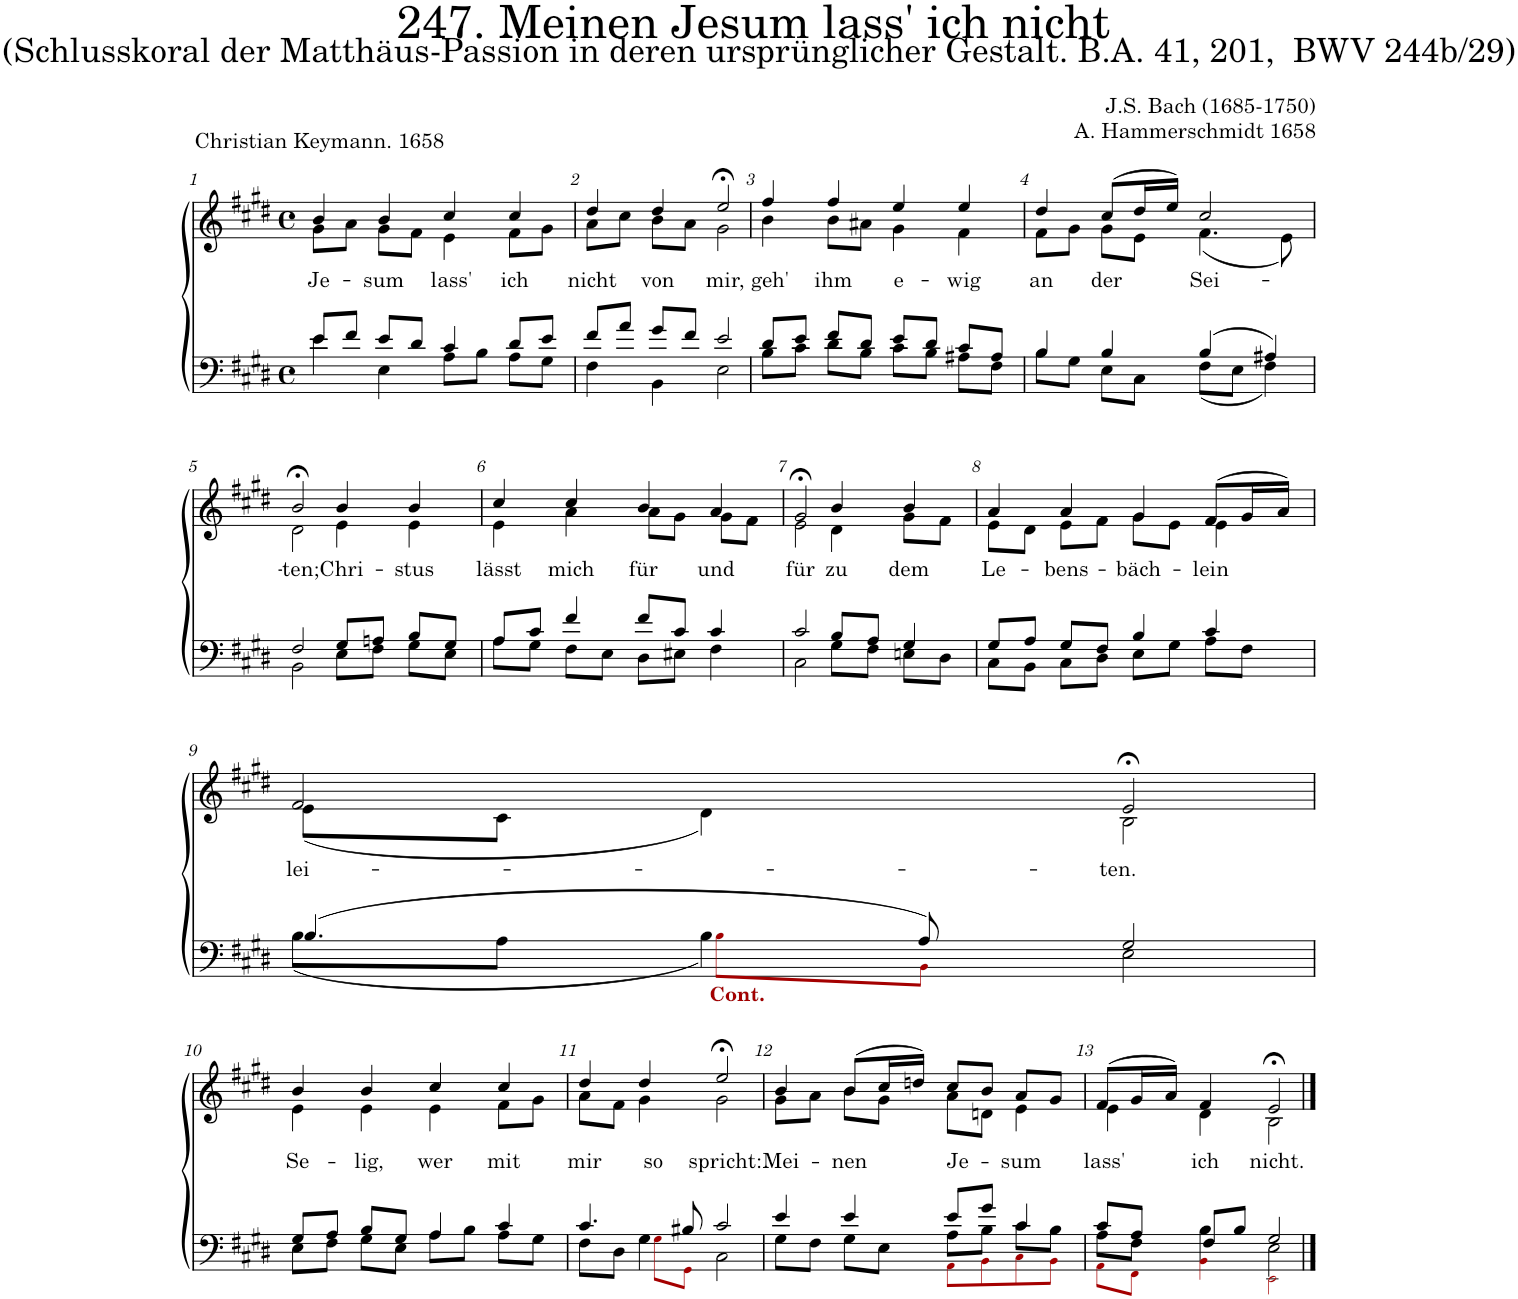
**kern	**kern	**text
*part2	*part1	*part1
*staff2	*staff1	*staff1
*I"Tenor/Bass	*I"Soprano/Alto	*
*clefF4	*clefG2	*
*k[f#c#g#d#]	*k[f#c#g#d#]	*
*M4/4	*M4/4	*
*met(c)	*met(c)	*
=1	=1	=1
*^	*	*
!	!	!	!LO:LY:b
*	*	*^	*
8e/L	4e\	4b/	8g#\L	Je-
8f#/J	.	.	8a\J	.
!	!	!	!	!LO:LY:b
8e/L	4E\	4b/	8g#\L	-sum
8d#/J	.	.	8f#\J	.
!	!	!	!	!LO:LY:b
4c#/	8A\L	4cc#/	4e\	lass'
.	8B\J	.	.	.
!	!	!	!	!LO:LY:b
8d#/L	8A\L	4cc#/	8f#\L	ich
8e/J	8G#\J	.	8g#\J	.
=2	=2	=2	=2	=2
!	!	!	!	!LO:LY:b
8f#/L	4F#\	4dd#/	8a\L	nicht
8a/J	.	.	8cc#\J	.
!	!	!	!	!LO:LY:b
8g#/L	4BB\	4dd#/	8b\L	von
8f#/J	.	.	8a\J	.
!	!	!	!	!LO:LY:b
2e/	2E\	2ee;<,/	2g#\	mir,
=3	=3	=3	=3	=3
!	!	!	!	!LO:LY:b
8d#/L	8B\L	4ff#/	4b\	geh'
8e/J	8c#\J	.	.	.
!	!	!	!	!LO:LY:b
8f#/L	8d#\L	4ff#/	8b\L	ihm
8d#/J	8B\J	.	8a#X\J	.
!	!	!	!	!LO:LY:b
8e/L	8c#\L	4ee/	4g#\	e-
8d#/J	8B\J	.	.	.
!	!	!	!	!LO:LY:b
8c#/L	8A#X\L	4ee/	4f#\	-wig
8A#/J	8F#\J	.	.	.
=4	=4	=4	=4	=4
!	!	!	!	!LO:LY:b
4B/	8B\L	4dd#/	8f#\L	an
.	8G#\J	.	8g#\J	.
!	!	!	!	!LO:LY:b
4B/	8E\L	(8cc#/L	8g#\L	der
.	8C#\J	16dd#/L	8e\J	.
.	.	16ee/JJ)	.	.
!	!	!	!	!LO:LY:b
(4B/	(8F#\L	2cc#/	(4.f#\	Sei-
.	8E\J	.	.	.
4A#X/)	4F#\)	.	.	.
.	.	.	8e\)	.
!!LO:LB:g=z	!!
=5	=5	=5	=5	=5
!	!	!	!	!LO:LY:b
2F#/	2BB\	2b;<,/	2d#\	ten;
!	!	!	!	!LO:LY:b
8G#/L	8E\L	4b/	4e\	Chri-
8An/J	8F#\J	.	.	.
!	!	!	!	!LO:LY:b
8B/L	8G#\L	4b/	4e\	-stus
8G#/J	8E\J	.	.	.
=6	=6	=6	=6	=6
!	!	!	!	!LO:LY:b
8A/L	8A\L	4cc#/	4e\	lässt
8c#/J	8G#\J	.	.	.
!	!	!	!	!LO:LY:b
4f#/	8F#\L	4cc#/	4a\	mich
.	8E\J	.	.	.
!	!	!	!	!LO:LY:b
8f#/L	8D#\L	4b/	8a\L	für
8c#/J	8E#X\J	.	8g#\J	.
!	!	!	!	!LO:LY:b
4c#/	4F#\	4a/	8g#\L	und
.	.	.	8f#\J	.
=7	=7	=7	=7	=7
!	!	!	!	!LO:LY:b
2c#/	2C#\	2g#;<,/	2e\	für
!	!	!	!	!LO:LY:b
8B/L	8G#\L	4b/	4d#\	zu
8A/J	8F#\J	.	.	.
!	!	!	!	!LO:LY:b
4G#/	8En\L	4b/	8g#\L	dem
.	8D#\J	.	8f#\J	.
=8	=8	=8	=8	=8
!	!	!	!	!LO:LY:b
8G#/L	8C#\L	4a/	8e\L	Le-
8A/J	8BB\J	.	8d#\J	.
!	!	!	!	!LO:LY:b
8G#/L	8C#\L	4a/	8e\L	-bens-
8F#/J	8D#\J	.	8f#\J	.
!	!	!	!	!LO:LY:b
4B/	8E\L	4g#/	8g#\L	-bäch-
.	8G#\J	.	8e\J	.
!	!	!	!	!LO:LY:b
4c#/	8A\L	(8f#/L	4e\	-lein
.	8F#\J	16g#/L	.	.
.	.	16a/JJ)	.	.
!!LO:LB:g=z	!!
=9	=9	=9	=9	=9
*	*^	*	*	*
!	!	!	!	!	!LO:LY:b
(4.B/	(8B\L	4ryy	2f#/	(8e\L	lei-
.	8A\J	.	.	8c#\J	.
!	!LO:TX:b:B:color=#A40000:t=Cont.	!	!	!	!
.	4B\)	8Bi\L	.	4d#\)	.
8A/)	.	8BBi\J	.	.	.
!	!	!	!	!	!LO:LY:b
2G#/	2E\	2ryy	2e;<,/	2B\	-ten.
!!LO:LB:g=z	!!
=10	=10	=10	=10	=10	=10
!	!	!	!	!	!LO:LY:b
*	*v	*v	*	*	*
8G#/L	8E\L	4b/	4e\	Se-
8A/J	8F#\J	.	.	.
!	!	!	!	!LO:LY:b
8B/L	8G#\L	4b/	4e\	-lig,
8G#/J	8E\J	.	.	.
!	!	!	!	!LO:LY:b
4A/	8A\L	4cc#/	4e\	wer
.	8B\J	.	.	.
!	!	!	!	!LO:LY:b
4c#/	8A\L	4cc#/	8f#\L	mit
.	8G#\J	.	8g#\J	.
=11	=11	=11	=11	=11
*	*^	*	*	*
!	!	!	!	!	!LO:LY:b
4.c#/	8F#\L	4ryy	4dd#/	8a\L	mir
.	8D#\J	.	.	8f#\J	.
!	!	!	!	!	!LO:LY:b
.	4G#\	8G#i\L	4dd#/	4g#\	so
8B#X/	.	8GG#i\J	.	.	.
!	!	!	!	!	!LO:LY:b
2c#/	2C#\	2ryy	2ee;<,/	2g#\	spricht:
=12	=12	=12	=12	=12	=12
!	!	!	!	!	!LO:LY:b
4e/	8G#\L	2ryy	4b/	8g#\L	Mei-
.	8F#\J	.	.	8a\J	.
!	!	!	!	!	!LO:LY:b
4e/	8G#\L	.	(8b/L	8b\L	-nen
.	8E\J	.	16cc#/L	8g#\J	.
.	.	.	16ddn/JJ)	.	.
!	!	!	!	!	!LO:LY:b
8e/L	8A\L	8AAi\L	8cc#/L	8a\L	Je-
8g#/J	8B\J	8BBi\	8b/J	8dn\J	.
!	!	!	!	!	!LO:LY:b
4c#/	8c#\L	8C#i\	8a/L	4e\	-sum
.	8B\J	8BBi\J	8g#/J	.	.
=13	=13	=13	=13	=13	=13
!	!	!	!	!	!LO:LY:b
8c#/L	8A\L	8AAi\L	(8f#/L	4e\	lass'
8A/J	8F#\J	8FF#i\J	16g#/L	.	.
.	.	.	16a/JJ)	.	.
!	!	!	!	!	!LO:LY:b
8F#/L	4B\	4BBi\	4f#/	4d#\	ich
8B/J	.	.	.	.	.
!	!	!	!	!	!LO:LY:b
2G#/	2E\	2EEi\	2e;</	2B\	nicht.
*v	*v	*v	*	*	*
*	*v	*v	*
==	==	==
*-	*-	*-
